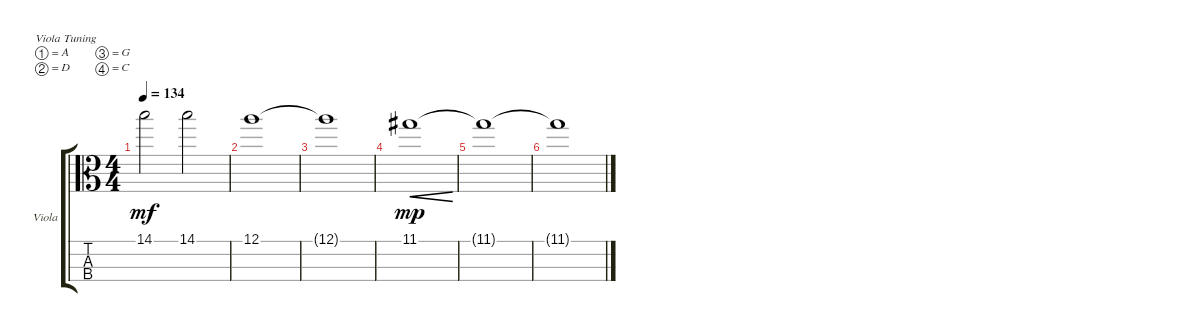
\defaultSystemsLayout 4
\bracketExtendMode groupsimilarinstruments
\firstSystemTrackNameOrientation horizontal
\otherSystemsTrackNameOrientation horizontal
\track ("Cello" "Viola") {instrument viola}
\staff {score tabs}
\tuning (A4 D4 G3 C3)
\ts (4 4)
\tempo 134
\clef c3
\ks c
14.1.2{dy mf} 14.1.2 |
12.1.1 |
12.1{t}.1 |
11.1.1{cre dy mp} |
11.1{t}.1 |
11.1{t}.1
